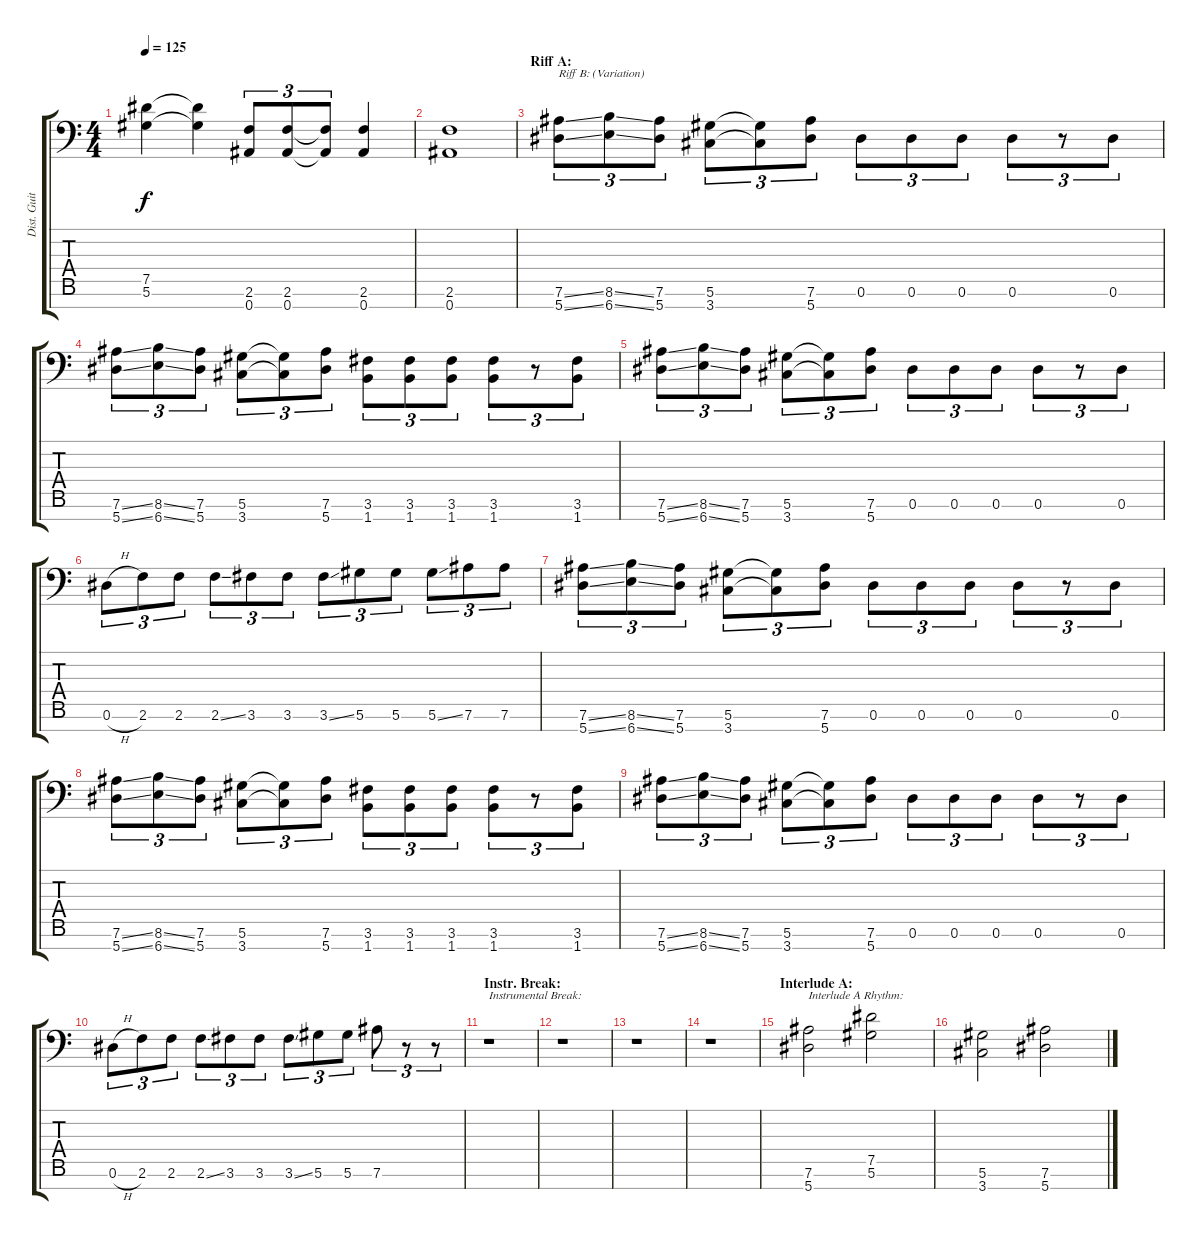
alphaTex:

\track ("Dist. Guitar 2" "Dist. Guit") {instrument distortionguitar}
\staff {score tabs}
\tuning (Eb4 Bb3 Gb3 Db3 Ab2 Eb2 Bb1) {hide}
\ts (4 4)
\tempo 125
\clef f4
\ks c
(7.5 5.6).4{dy f} (7.5{t} 5.6{t}).4 (2.6 0.7).8{tu (3 2)} (2.6 0.7).8{tu (3 2)} (2.6{t} 0.7{t}).8{tu (3 2)} (2.6 0.7).4 |
(2.6 0.7).1 |
\section ("" "Riff A:")
(7.6{ss} 5.7{ss}).8{tu (3 2) txt "Riff B: (Variation)"} (8.6{ss} 6.7{ss}).8{tu (3 2)} (7.6 5.7).8{tu (3 2)} (5.6 3.7).8{tu (3 2)} (5.6{t} 3.7{t}).8{tu (3 2)} (7.6 5.7).8{tu (3 2)} 0.6.8{tu (3 2)} 0.6.8{tu (3 2)} 0.6.8{tu (3 2)} 0.6.8{tu (3 2)} r.8{tu (3 2)} 0.6.8{tu (3 2)} |
(7.6{ss} 5.7{ss}).8{tu (3 2)} (8.6{ss} 6.7{ss}).8{tu (3 2)} (7.6 5.7).8{tu (3 2)} (5.6 3.7).8{tu (3 2)} (5.6{t} 3.7{t}).8{tu (3 2)} (7.6 5.7).8{tu (3 2)} (3.6 1.7).8{tu (3 2)} (3.6 1.7).8{tu (3 2)} (3.6 1.7).8{tu (3 2)} (3.6 1.7).8{tu (3 2)} r.8{tu (3 2)} (3.6 1.7).8{tu (3 2)} |
(7.6{ss} 5.7{ss}).8{tu (3 2)} (8.6{ss} 6.7{ss}).8{tu (3 2)} (7.6 5.7).8{tu (3 2)} (5.6 3.7).8{tu (3 2)} (5.6{t} 3.7{t}).8{tu (3 2)} (7.6 5.7).8{tu (3 2)} 0.6.8{tu (3 2)} 0.6.8{tu (3 2)} 0.6.8{tu (3 2)} 0.6.8{tu (3 2)} r.8{tu (3 2)} 0.6.8{tu (3 2)} |
0.6{h}.8{tu (3 2)} 2.6.8{tu (3 2)} 2.6.8{tu (3 2)} 2.6{ss}.8{tu (3 2)} 3.6.8{tu (3 2)} 3.6.8{tu (3 2)} 3.6{ss}.8{tu (3 2)} 5.6.8{tu (3 2)} 5.6.8{tu (3 2)} 5.6{ss}.8{tu (3 2)} 7.6.8{tu (3 2)} 7.6.8{tu (3 2)} |
(7.6{ss} 5.7{ss}).8{tu (3 2)} (8.6{ss} 6.7{ss}).8{tu (3 2)} (7.6 5.7).8{tu (3 2)} (5.6 3.7).8{tu (3 2)} (5.6{t} 3.7{t}).8{tu (3 2)} (7.6 5.7).8{tu (3 2)} 0.6.8{tu (3 2)} 0.6.8{tu (3 2)} 0.6.8{tu (3 2)} 0.6.8{tu (3 2)} r.8{tu (3 2)} 0.6.8{tu (3 2)} |
(7.6{ss} 5.7{ss}).8{tu (3 2)} (8.6{ss} 6.7{ss}).8{tu (3 2)} (7.6 5.7).8{tu (3 2)} (5.6 3.7).8{tu (3 2)} (5.6{t} 3.7{t}).8{tu (3 2)} (7.6 5.7).8{tu (3 2)} (3.6 1.7).8{tu (3 2)} (3.6 1.7).8{tu (3 2)} (3.6 1.7).8{tu (3 2)} (3.6 1.7).8{tu (3 2)} r.8{tu (3 2)} (3.6 1.7).8{tu (3 2)} |
(7.6{ss} 5.7{ss}).8{tu (3 2)} (8.6{ss} 6.7{ss}).8{tu (3 2)} (7.6 5.7).8{tu (3 2)} (5.6 3.7).8{tu (3 2)} (5.6{t} 3.7{t}).8{tu (3 2)} (7.6 5.7).8{tu (3 2)} 0.6.8{tu (3 2)} 0.6.8{tu (3 2)} 0.6.8{tu (3 2)} 0.6.8{tu (3 2)} r.8{tu (3 2)} 0.6.8{tu (3 2)} |
0.6{h}.8{tu (3 2)} 2.6.8{tu (3 2)} 2.6.8{tu (3 2)} 2.6{ss}.8{tu (3 2)} 3.6.8{tu (3 2)} 3.6.8{tu (3 2)} 3.6{ss}.8{tu (3 2)} 5.6.8{tu (3 2)} 5.6.8{tu (3 2)} 7.6.8{tu (3 2)} r.8{tu (3 2)} r.8{tu (3 2)} |
\section ("" "Instr. Break:")
r.1{txt "Instrumental Break:"} |
r.1 |
r.1 |
r.1 |
\section ("" "Interlude A:")
(7.6 5.7).2{txt "Interlude A Rhythm:"} (7.5 5.6).2 |
(5.6 3.7).2 (7.6 5.7).2
